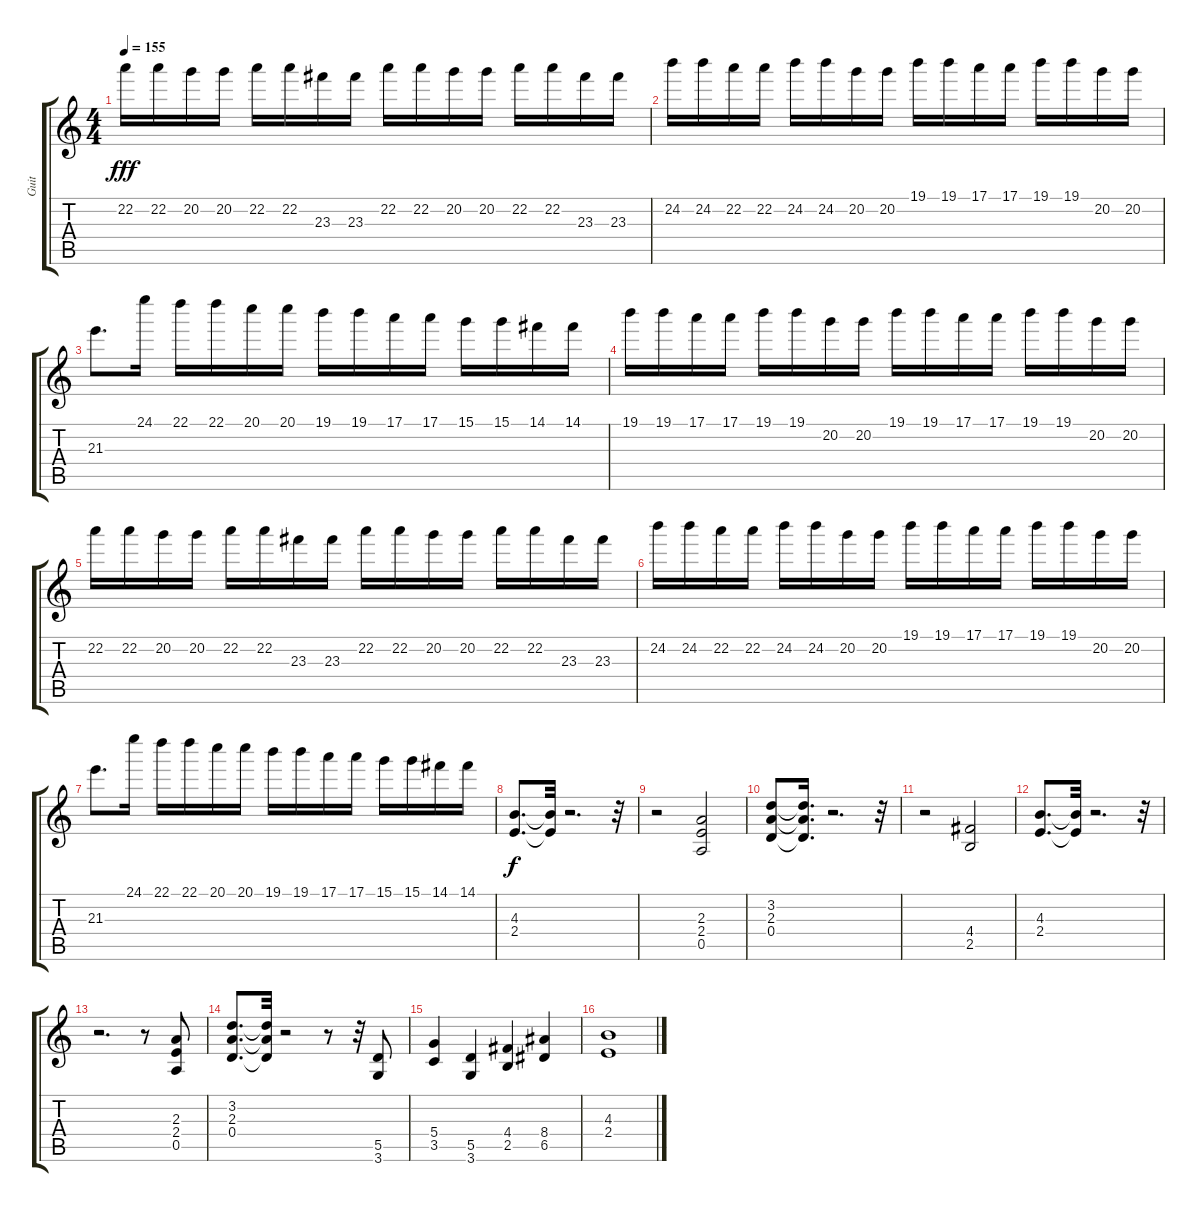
\track ("Guit" "Guit") {instrument distortionguitar}
\staff {score tabs}
\tuning (E4 B3 G3 D3 A2 E2) {hide}
\ts (4 4)
\tempo 155
\clef g2
\ks c
22.2.16{dy fff} 22.2.16 20.2.16 20.2.16 22.2.16 22.2.16 23.3.16 23.3.16 22.2.16 22.2.16 20.2.16 20.2.16 22.2.16 22.2.16 23.3.16 23.3.16 |
24.2.16 24.2.16 22.2.16 22.2.16 24.2.16 24.2.16 20.2.16 20.2.16 19.1.16 19.1.16 17.1.16 17.1.16 19.1.16 19.1.16 20.2.16 20.2.16 |
21.3.8{d} 24.1.16 22.1.16 22.1.16 20.1.16 20.1.16 19.1.16 19.1.16 17.1.16 17.1.16 15.1.16 15.1.16 14.1.16 14.1.16 |
19.1.16 19.1.16 17.1.16 17.1.16 19.1.16 19.1.16 20.2.16 20.2.16 19.1.16 19.1.16 17.1.16 17.1.16 19.1.16 19.1.16 20.2.16 20.2.16 |
22.2.16 22.2.16 20.2.16 20.2.16 22.2.16 22.2.16 23.3.16 23.3.16 22.2.16 22.2.16 20.2.16 20.2.16 22.2.16 22.2.16 23.3.16 23.3.16 |
24.2.16 24.2.16 22.2.16 22.2.16 24.2.16 24.2.16 20.2.16 20.2.16 19.1.16 19.1.16 17.1.16 17.1.16 19.1.16 19.1.16 20.2.16 20.2.16 |
21.3.8{d} 24.1.16 22.1.16 22.1.16 20.1.16 20.1.16 19.1.16 19.1.16 17.1.16 17.1.16 15.1.16 15.1.16 14.1.16 14.1.16 |
(4.3 2.4).8{d dy f} (4.3{t} 2.4{t}).32 r.2{d} r.32 |
r.2 (2.3 2.4 0.5).2 |
(3.2 2.3 0.4).8 (3.2{t} 2.3{t} 0.4{t}).16{d} r.2{d} r.32 |
r.2 (4.4 2.5).2 |
(4.3 2.4).8{d} (4.3{t} 2.4{t}).32 r.2{d} r.32 |
r.2{d} r.8 (2.3 2.4 0.5).8 |
(3.2 2.3 0.4).8{d} (3.2{t} 2.3{t} 0.4{t}).32 r.2 r.8 r.32 (5.5 3.6).8 |
(5.4 3.5).4 (5.5 3.6).4 (4.4 2.5).4 (8.4 6.5).4 |
(4.3 2.4).1
